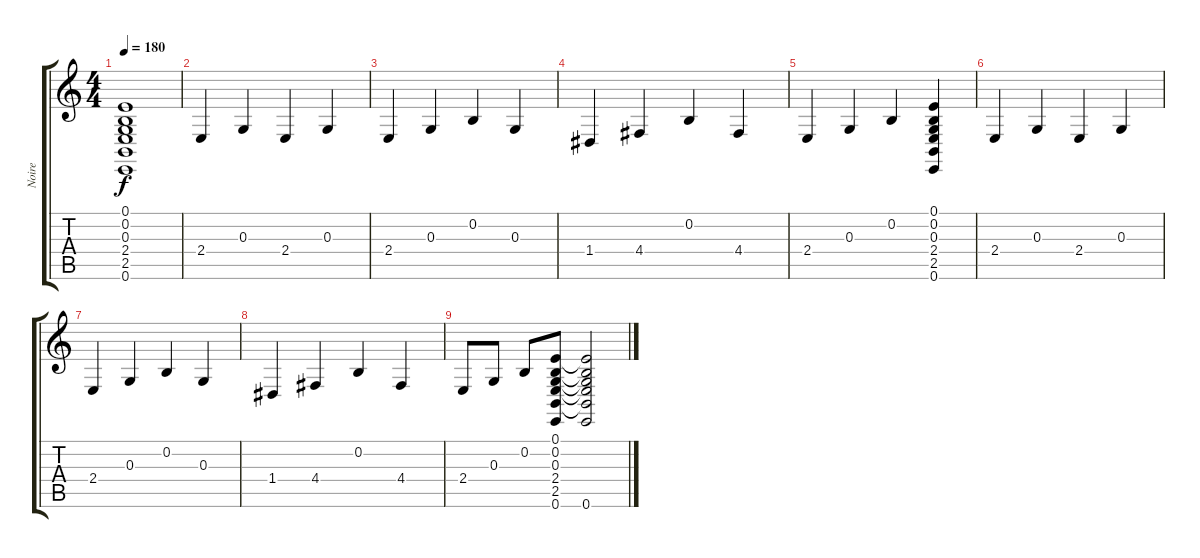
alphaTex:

\track ("Noire" "Noire") {instrument acousticgrandpiano}
\staff {score tabs}
\tuning (E4 B3 G3 D3 A2 E2) {hide}
\ts (4 4)
\tempo 180
\clef g2
\ks c
(0.1 0.2 0.3 2.4 2.5 0.6).1{dy f instrument acousticgrandpiano} |
2.4.4 0.3.4 2.4.4 0.3.4 |
2.4.4 0.3.4 0.2.4 0.3.4 |
1.4.4 4.4.4 0.2.4 4.4.4 |
2.4.4 0.3.4 0.2.4 (0.1 0.2 0.3 2.4 2.5 0.6).4 |
2.4.4 0.3.4 2.4.4 0.3.4 |
2.4.4 0.3.4 0.2.4 0.3.4 |
1.4.4 4.4.4 0.2.4 4.4.4 |
2.4.8 0.3.8 0.2.8 (0.1 0.2 0.3 2.4 2.5 0.6).8 (0.1{t} 0.2{t} 0.3{t} 2.4{t} 2.5{t} 0.6).2
